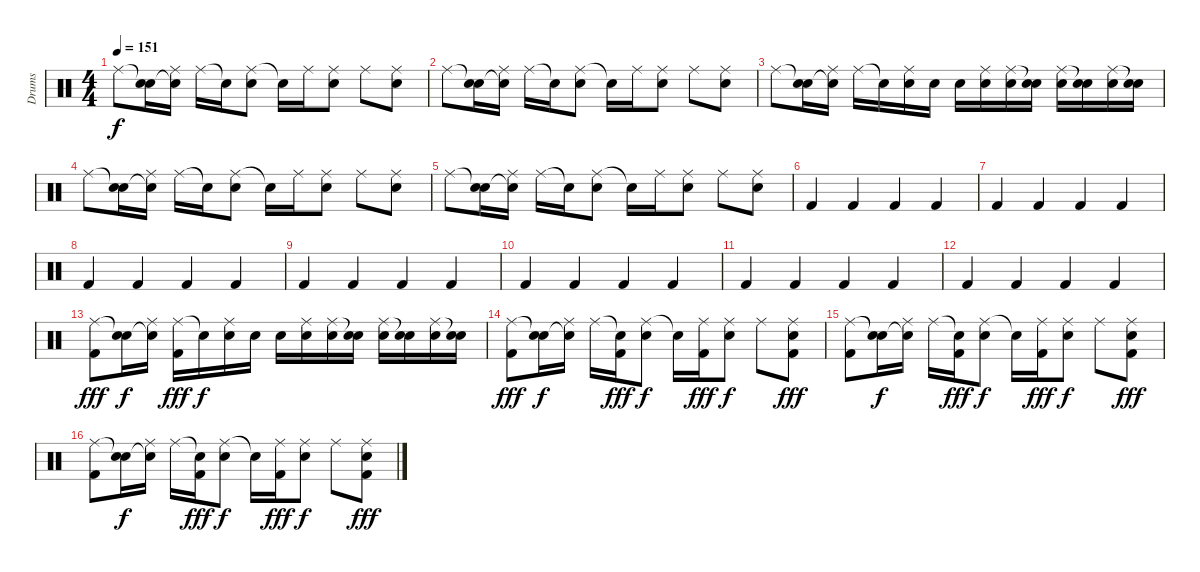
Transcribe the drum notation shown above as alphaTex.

\track ("Drums" "Drums") {instrument percussion}
\staff {score}
\articulation defaults
\ts (4 4)
\tempo 151
\clef neutral
\ks c "Ride (middle)".8{dy f}
("Snare (hit)"{t} "Snare (hit) 2").16 ("Ride (middle)" "Electric Snare (hit)"{t}).16 "Ride (middle)".16 "Snare (hit)"{t}.16 ("Ride (middle)" "Snare (hit) 2").8 "Snare (hit)"{t}.16 "Ride (middle)".16 ("Ride (middle)" "Snare (hit) 2").8 "Ride (middle)".8 ("Ride (middle)" "Snare (hit) 2").8 |
"Ride (middle)".8 ("Snare (hit)"{t} "Snare (hit) 2").16 ("Ride (middle)" "Electric Snare (hit)"{t}).16 "Ride (middle)".16 "Snare (hit)"{t}.16 ("Ride (middle)" "Snare (hit) 2").8 "Snare (hit)"{t}.16 "Ride (middle)".16 ("Ride (middle)" "Snare (hit) 2").8 "Ride (middle)".8 ("Ride (middle)" "Snare (hit) 2").8 |
"Ride (middle)".8 ("Snare (hit)"{t} "Snare (hit) 2").16 ("Ride (middle)" "Electric Snare (hit)"{t}).16 "Ride (middle)".16 "Snare (hit)"{t}.16 ("Ride (middle)" "Electric Snare (hit)").16 "Electric Snare (hit)".16 "Electric Snare (hit)".16 ("Ride (middle)" "Electric Snare (hit)").16 ("Ride (middle)" "Electric Snare (hit)").16 ("Snare (hit)"{t} "Electric Snare (hit)").16 ("Ride (middle)" "Electric Snare (hit)").16 ("Snare (hit)"{t} "Electric Snare (hit)").16 ("Ride (middle)" "Electric Snare (hit)").16 ("Snare (hit)"{t} "Electric Snare (hit)").16 |
"Ride (middle)".8 ("Snare (hit)"{t} "Snare (hit) 2").16 ("Ride (middle)" "Electric Snare (hit)"{t}).16 "Ride (middle)".16 "Snare (hit)"{t}.16 ("Ride (middle)" "Snare (hit) 2").8 "Snare (hit)"{t}.16 "Ride (middle)".16 ("Ride (middle)" "Snare (hit) 2").8 "Ride (middle)".8 ("Ride (middle)" "Snare (hit) 2").8 |
"Ride (middle)".8 ("Snare (hit)"{t} "Snare (hit) 2").16 ("Ride (middle)" "Electric Snare (hit)"{t}).16 "Ride (middle)".16 "Snare (hit)"{t}.16 ("Ride (middle)" "Snare (hit) 2").8 "Snare (hit)"{t}.16 "Ride (middle)".16 ("Ride (middle)" "Snare (hit) 2").8 "Ride (middle)".8 ("Ride (middle)" "Snare (hit) 2").8 |
"Kick (hit) 2".4 "Kick (hit) 2".4 "Kick (hit) 2".4 "Kick (hit) 2".4 |
"Kick (hit) 2".4 "Kick (hit) 2".4 "Kick (hit) 2".4 "Kick (hit) 2".4 |
"Kick (hit) 2".4 "Kick (hit) 2".4 "Kick (hit) 2".4 "Kick (hit) 2".4 |
"Kick (hit) 2".4 "Kick (hit) 2".4 "Kick (hit) 2".4 "Kick (hit) 2".4 |
"Kick (hit) 2".4 "Kick (hit) 2".4 "Kick (hit) 2".4 "Kick (hit) 2".4 |
"Kick (hit) 2".4 "Kick (hit) 2".4 "Kick (hit) 2".4 "Kick (hit) 2".4 |
"Kick (hit) 2".4 "Kick (hit) 2".4 "Kick (hit) 2".4 "Kick (hit) 2".4 |
("Ride (middle)" "Kick (hit) 2").8{dy fff} ("Snare (hit)"{t} "Snare (hit) 2").16{dy f} ("Ride (middle)" "Electric Snare (hit)"{t}).16 ("Ride (middle)" "Kick (hit) 2").16{dy fff} "Snare (hit)"{t}.16{dy f} ("Ride (middle)" "Electric Snare (hit)").16 "Electric Snare (hit)".16 "Electric Snare (hit)".16 ("Ride (middle)" "Electric Snare (hit)").16 ("Ride (middle)" "Electric Snare (hit)").16 ("Snare (hit)"{t} "Electric Snare (hit)").16 ("Ride (middle)" "Electric Snare (hit)").16 ("Snare (hit)"{t} "Electric Snare (hit)").16 ("Ride (middle)" "Electric Snare (hit)").16 ("Snare (hit)"{t} "Electric Snare (hit)").16 |
("Ride (middle)" "Kick (hit) 2").8{dy fff} ("Snare (hit)"{t} "Snare (hit) 2").16{dy f} ("Ride (middle)" "Electric Snare (hit)"{t}).16 "Ride (middle)".16 ("Snare (hit)"{t} "Kick (hit) 2").16{dy fff} ("Ride (middle)" "Snare (hit) 2").8{dy f} "Snare (hit)"{t}.16 ("Ride (middle)" "Kick (hit) 2").16{dy fff} ("Ride (middle)" "Snare (hit) 2").8{dy f} "Ride (middle)".8 ("Ride (middle)" "Snare (hit) 2" "Kick (hit) 2").8{dy fff} |
("Ride (middle)" "Kick (hit) 2").8 ("Snare (hit)"{t} "Snare (hit) 2").16{dy f} ("Ride (middle)" "Electric Snare (hit)"{t}).16 "Ride (middle)".16 ("Snare (hit)"{t} "Kick (hit) 2").16{dy fff} ("Ride (middle)" "Snare (hit) 2").8{dy f} "Snare (hit)"{t}.16 ("Ride (middle)" "Kick (hit) 2").16{dy fff} ("Ride (middle)" "Snare (hit) 2").8{dy f} "Ride (middle)".8 ("Ride (middle)" "Snare (hit) 2" "Kick (hit) 2").8{dy fff} |
("Ride (middle)" "Kick (hit) 2").8 ("Snare (hit)"{t} "Snare (hit) 2").16{dy f} ("Ride (middle)" "Electric Snare (hit)"{t}).16 "Ride (middle)".16 ("Snare (hit)"{t} "Kick (hit) 2").16{dy fff} ("Ride (middle)" "Snare (hit) 2").8{dy f} "Snare (hit)"{t}.16 ("Ride (middle)" "Kick (hit) 2").16{dy fff} ("Ride (middle)" "Snare (hit) 2").8{dy f} "Ride (middle)".8 ("Ride (middle)" "Snare (hit) 2" "Kick (hit) 2").8{dy fff}
